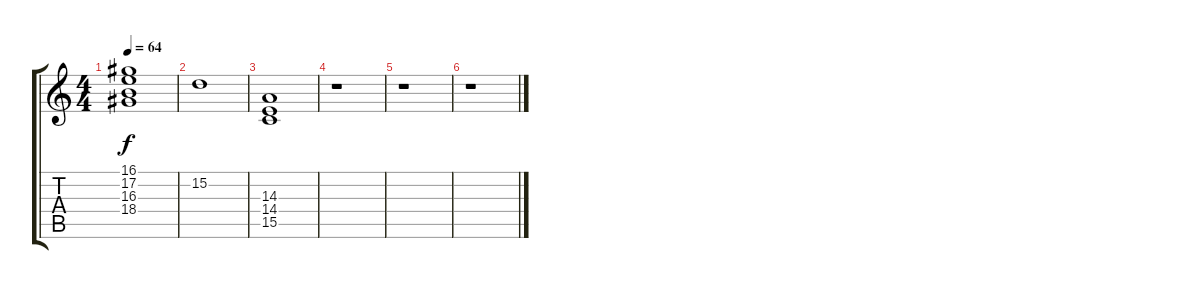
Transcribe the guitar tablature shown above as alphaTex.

\track "" {instrument synthstrings1}
\staff {score tabs}
\tuning (E4 B3 G3 D3 A2 E2) {hide}
\ts (4 4)
\tempo 64
\clef g2
\ks c
(16.1 17.2 16.3 18.4).1{dy f} |
15.2.1 |
(14.3 14.4 15.5).1 |
r.1 |
r.1 |
r.1
